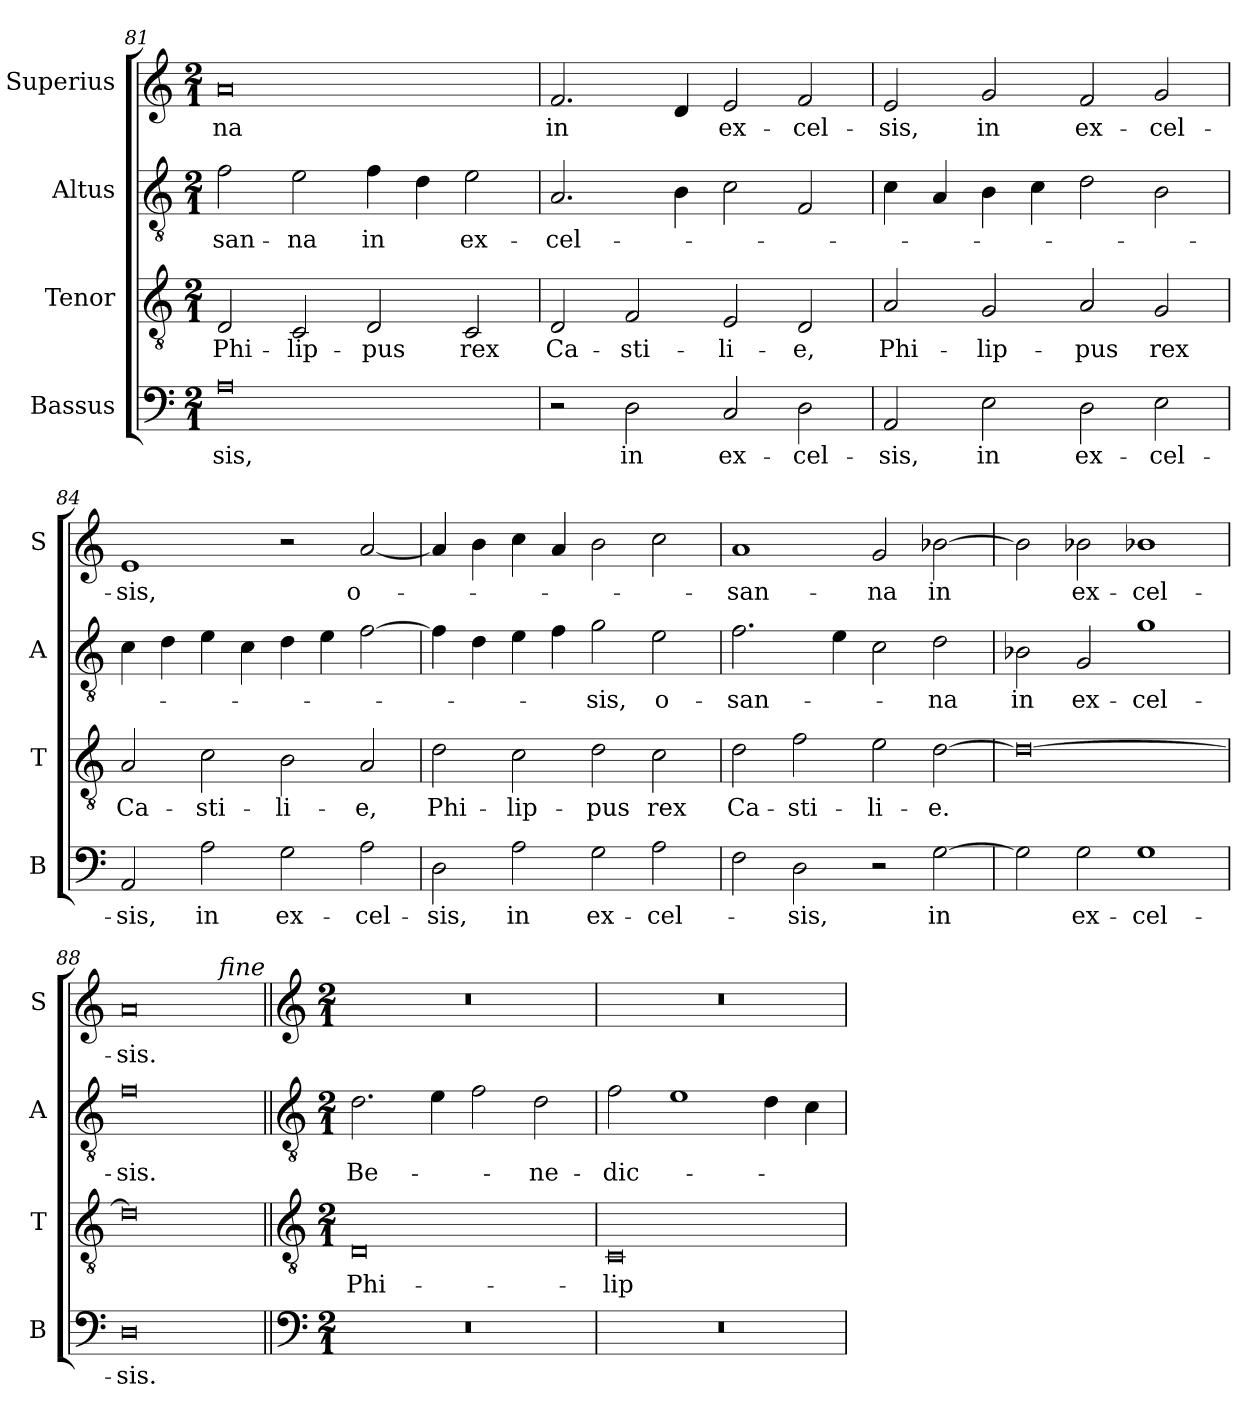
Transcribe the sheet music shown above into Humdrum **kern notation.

**kern	**text	**kern	**text	**kern	**text	**kern	**text
*part4	*part4	*part3	*part3	*part2	*part2	*part1	*part1
*staff4	*staff4	*staff3	*staff3	*staff2	*staff2	*staff1	*staff1
*I"Bassus	*	*I"Tenor	*	*I"Altus	*	*I"Superius	*
*I'B	*	*I'T	*	*I'A	*	*I'S	*
*clefF4	*	*clefGv2	*	*clefGv2	*	*clefG2	*
*k[]	*	*k[]	*	*k[]	*	*k[]	*
*M2/1	*	*M2/1	*	*M2/1	*	*M2/1	*
=81	=81	=81	=81	=81	=81	=81	=81
0A	-sis,	2D/	Phi-	2f\	-san-	0a	-na
.	.	2C/	-lip-	2e\	-na	.	.
.	.	2D/	-pus	4f\	in	.	.
.	.	.	.	4d\	.	.	.
.	.	2C/	rex	2e\	ex-	.	.
=82	=82	=82	=82	=82	=82	=82	=82
2r	.	2D/	Ca-	2.A/	-cel-	2.f/	in
2D\	in	2F/	-sti-	.	.	.	.
.	.	.	.	4B\	.	4d/	.
2C/	ex-	2E/	-li-	2c\	.	2e/	ex-
2D\	-cel-	2D/	-e,	2F/	.	2f/	-cel-
=83	=83	=83	=83	=83	=83	=83	=83
2AA/	-sis,	2A/	Phi-	4c\	.	2e/	-sis,
.	.	.	.	4A/	.	.	.
2E\	in	2G/	-lip-	4B\	.	2g/	in
.	.	.	.	4c\	.	.	.
2D\	ex-	2A/	-pus	2d\	.	2f/	ex-
2E\	-cel-	2G/	rex	2B\	.	2g/	-cel-
=84	=84	=84	=84	=84	=84	=84	=84
2AA/	-sis,	2A/	Ca-	4c\	.	1e	-sis,
.	.	.	.	4d\	.	.	.
2A\	in	2c\	-sti-	4e\	.	.	.
.	.	.	.	4c\	.	.	.
2G\	ex-	2B\	-li-	4d\	.	2r	.
.	.	.	.	4e\	.	.	.
2A\	-cel-	2A/	-e,	[2f\	.	[2a/	o-
=85	=85	=85	=85	=85	=85	=85	=85
2D\	-sis,	2d\	Phi-	4f\]	.	4a/]	.
.	.	.	.	4d\	.	4b\	.
2A\	in	2c\	-lip-	4e\	.	4cc\	.
.	.	.	.	4f\	.	4a/	.
2G\	ex-	2d\	-pus	2g\	-sis,	2b\	.
2A\	-cel-	2c\	rex	2e\	o-	2cc\	.
=86	=86	=86	=86	=86	=86	=86	=86
2F\	.	2d\	Ca-	2.f\	-san-	1a	-san-
2D\	-sis,	2f\	-sti-	.	.	.	.
.	.	.	.	4e\	.	.	.
2r	.	2e\	-li-	2c\	.	2g/	-na
[2G\	in	[2d\	-e.	2d\	-na	[2b-X\	in
=87	=87	=87	=87	=87	=87	=87	=87
2G\]	.	0d_	.	2B-X\	in	2b-\]	.
2G\	ex-	.	.	2G/	ex-	2b-X\	ex-
1G	-cel-	.	.	1g	-cel-	1b-X	-cel-
=88	=88	=88	=88	=88	=88	=88	=88
0D	-sis.	0d]	.	0f	-sis.	0a	-sis.
!	!	!	!	!	!	!LO:TX:a:i:rj:t=fine	!
!!LO:LB:g=z
=89||	=89||	=89||	=89||	=89||	=89||	=89||	=89||
*clefF4	*	*clefGv2	*	*clefGv2	*	*clefG2	*
*k[]	*	*k[]	*	*k[]	*	*k[]	*
*M2/1	*	*M2/1	*	*M2/1	*	*M2/1	*
0r	.	0D	Phi-	2.d\	Be-	0r	.
.	.	.	.	4e\	.	.	.
.	.	.	.	2f\	.	.	.
.	.	.	.	2d\	-ne-	.	.
=90	=90	=90	=90	=90	=90	=90	=90
0r	.	0C	-lip-	2f\	-dic-	0r	.
.	.	.	.	1e	.	.	.
.	.	.	.	4d\	.	.	.
.	.	.	.	4c\	.	.	.
=	=	=	=	=	=	=	=
*-	*-	*-	*-	*-	*-	*-	*-
